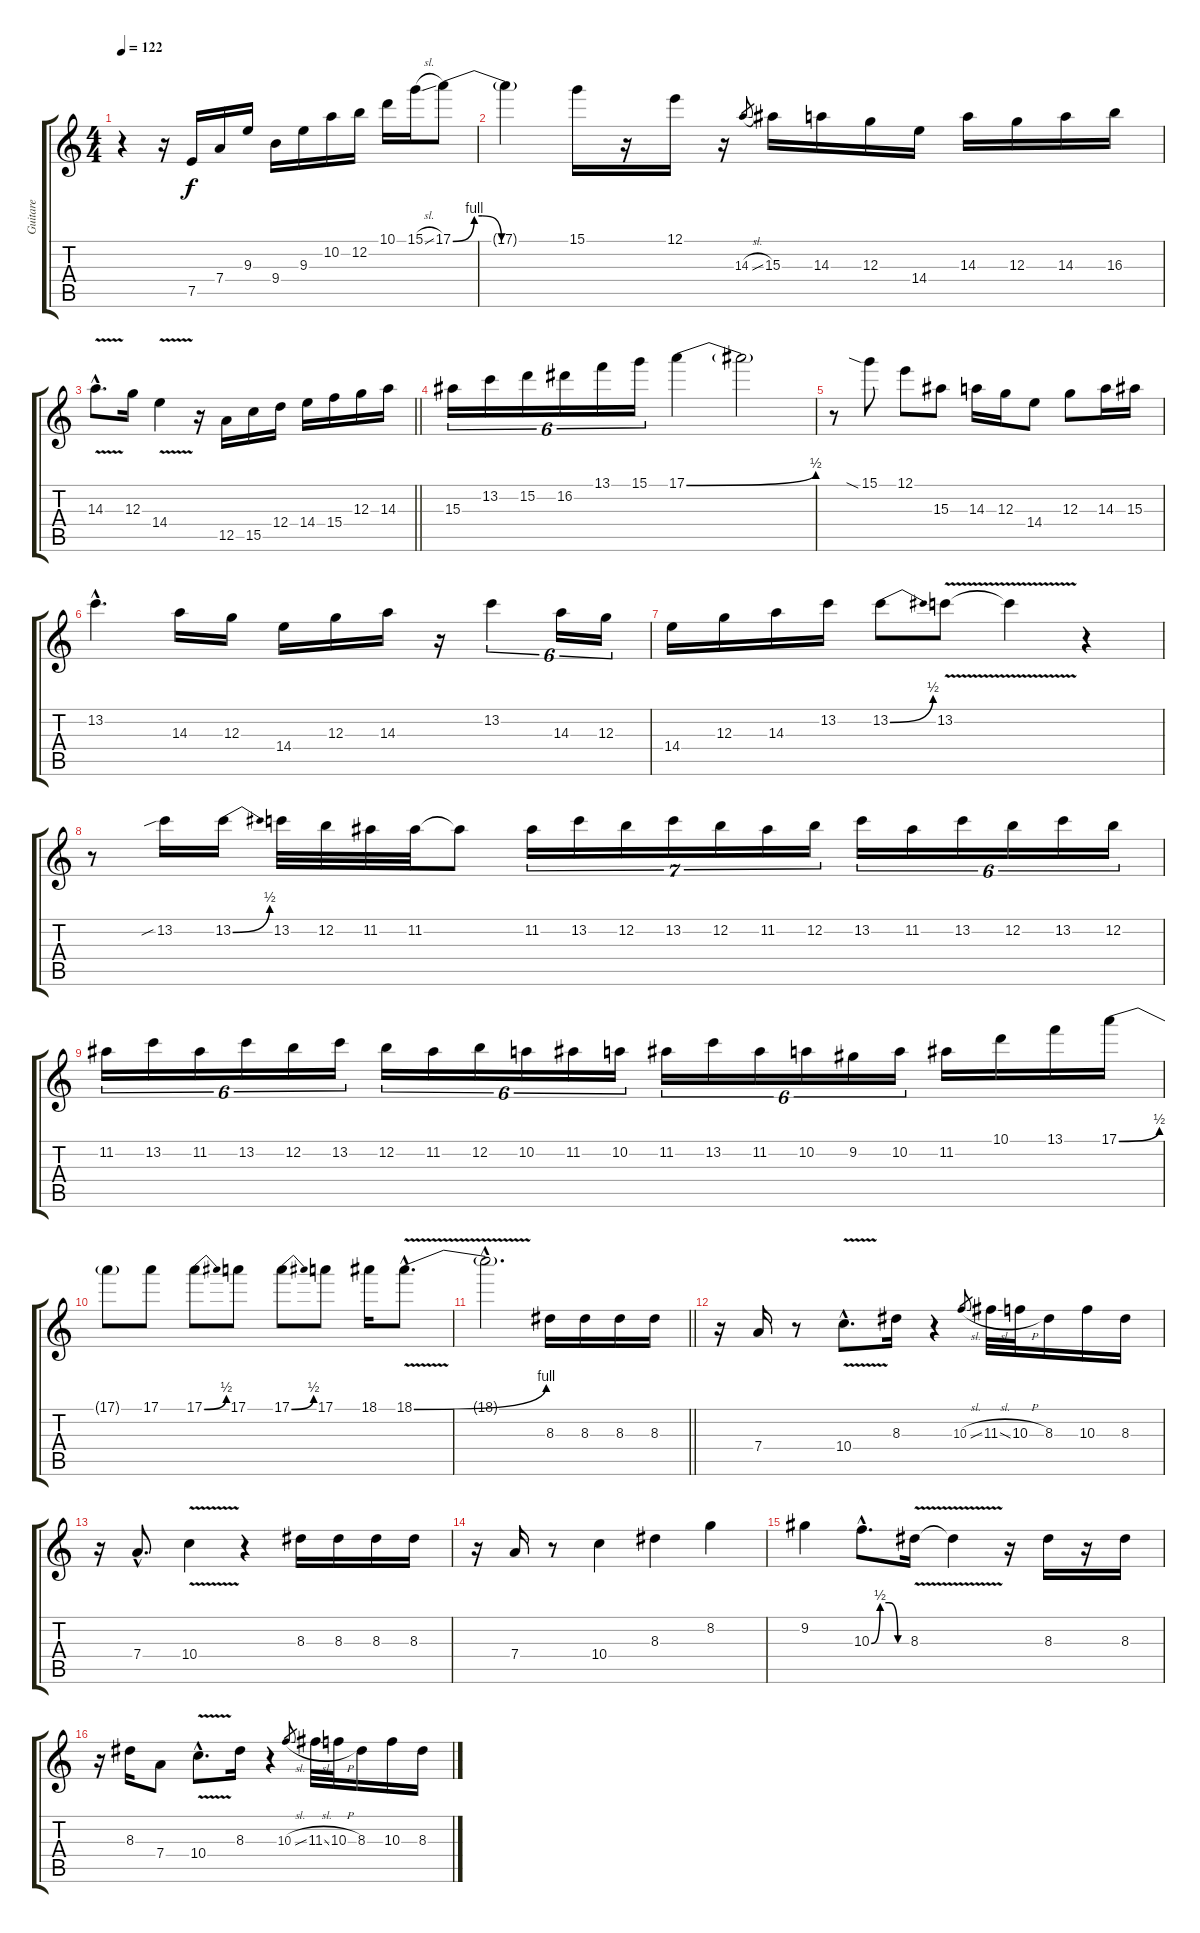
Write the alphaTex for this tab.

\track ("Guitare" "Guitare") {instrument overdrivenguitar}
\staff {score tabs}
\tuning (E4 B3 G3 D3 A2 E2) {hide}
\ts (4 4)
\tempo 122
\clef g2
\ks c
r.4{dy f} r.16 7.5.16 7.4.16 9.3.16 9.4.16 9.3.16 10.2.16 12.2.16 10.1.16 15.1{sl}.16 17.1{be (custom 0 0 11 4 15 4 25 0 60 0)}.8 |
17.1{t}.4 15.1.16 r.16 12.1.16 r.16 14.3{sl}.8{gr} 15.3.16 14.3.16 12.3.16 14.4.16 14.3.16 12.3.16 14.3.16 16.3.16 |
\barLineRight lightlight
14.3{v hac}.8{d} 12.3.16 14.4{v}.4 r.16 12.5.16 15.5.16 12.4.16 14.4.16 15.4.16 12.3.16 14.3.16 |
15.3.16{tu (6 4)} 13.2.16{tu (6 4)} 15.2.16{tu (6 4)} 16.2.16{tu (6 4)} 13.1.16{tu (6 4)} 15.1.16{tu (6 4)} 17.1{be (bend 0 0 60 2)}.4 17.1{t}.2 |
r.8 15.1{sia}.8 12.1.8 15.3.8 14.3.16 12.3.16 14.4.8 12.3.8 14.3.16 15.3.16 |
13.2{hac}.4{d} 14.3.16 12.3.16 14.4.16 12.3.16 14.3.16 r.16 13.2.4{tu (6 4)} 14.3.16{tu (6 4)} 12.3.16{tu (6 4)} |
14.4.16 12.3.16 14.3.16 13.2.16 13.2{be (bend 0 0 60 2)}.8 13.2{v}.8 13.2{t}.4 r.4 |
r.8 13.2{sib}.16 13.2{be (bend 0 0 60 2)}.16 13.2.32 12.2.32 11.2.32 11.2.32 11.2{t}.8 11.2.16{tu (7 4)} 13.2.16{tu (7 4)} 12.2.16{tu (7 4)} 13.2.16{tu (7 4)} 12.2.16{tu (7 4)} 11.2.16{tu (7 4)} 12.2.16{tu (7 4)} 13.2.16{tu (6 4)} 11.2.16{tu (6 4)} 13.2.16{tu (6 4)} 12.2.16{tu (6 4)} 13.2.16{tu (6 4)} 12.2.16{tu (6 4)} |
11.2.16{tu (6 4)} 13.2.16{tu (6 4)} 11.2.16{tu (6 4)} 13.2.16{tu (6 4)} 12.2.16{tu (6 4)} 13.2.16{tu (6 4)} 12.2.16{tu (6 4)} 11.2.16{tu (6 4)} 12.2.16{tu (6 4)} 10.2.16{tu (6 4)} 11.2.16{tu (6 4)} 10.2.16{tu (6 4)} 11.2.16{tu (6 4)} 13.2.16{tu (6 4)} 11.2.16{tu (6 4)} 10.2.16{tu (6 4)} 9.2.16{tu (6 4)} 10.2.16{tu (6 4)} 11.2.16 10.1.16 13.1.16 17.1{be (bend 0 0 60 2)}.16 |
17.1{t}.8 17.1.8 17.1{be (bend 0 0 60 2)}.8 17.1.8 17.1{be (bend 0 0 60 2)}.8 17.1.8 18.1.16 18.1{be (bend 0 0 60 4) v hac}.8{d} |
\barLineRight lightlight
18.1{hac t}.2{d} 8.3.16 8.3.16 8.3.16 8.3.16 |
r.16 7.4.16 r.8 10.4{v hac}.8{d} 8.3.16 r.4 10.3{sl}.8{gr} 11.3{sl}.32 10.3{h}.32 8.3.16 10.3.16 8.3.16 |
r.16 7.4{hac}.8{d} 10.4{v}.4 r.4 8.3.16 8.3.16 8.3.16 8.3.16 |
r.16 7.4.16 r.8 10.4.4 8.3.4 8.2.4 |
9.2.4 10.3{be (custom 0 0 15 2 30 2 45 0 60 0) hac}.8{d} 8.3{v}.16 8.3{t}.4 r.16 8.3.16 r.16 8.3.16 |
r.16 8.3.16 7.4.8 10.4{v hac}.8{d} 8.3.16 r.4 10.3{sl}.8{gr} 11.3{sl}.32 10.3{h}.32 8.3.16 10.3.16 8.3.16
